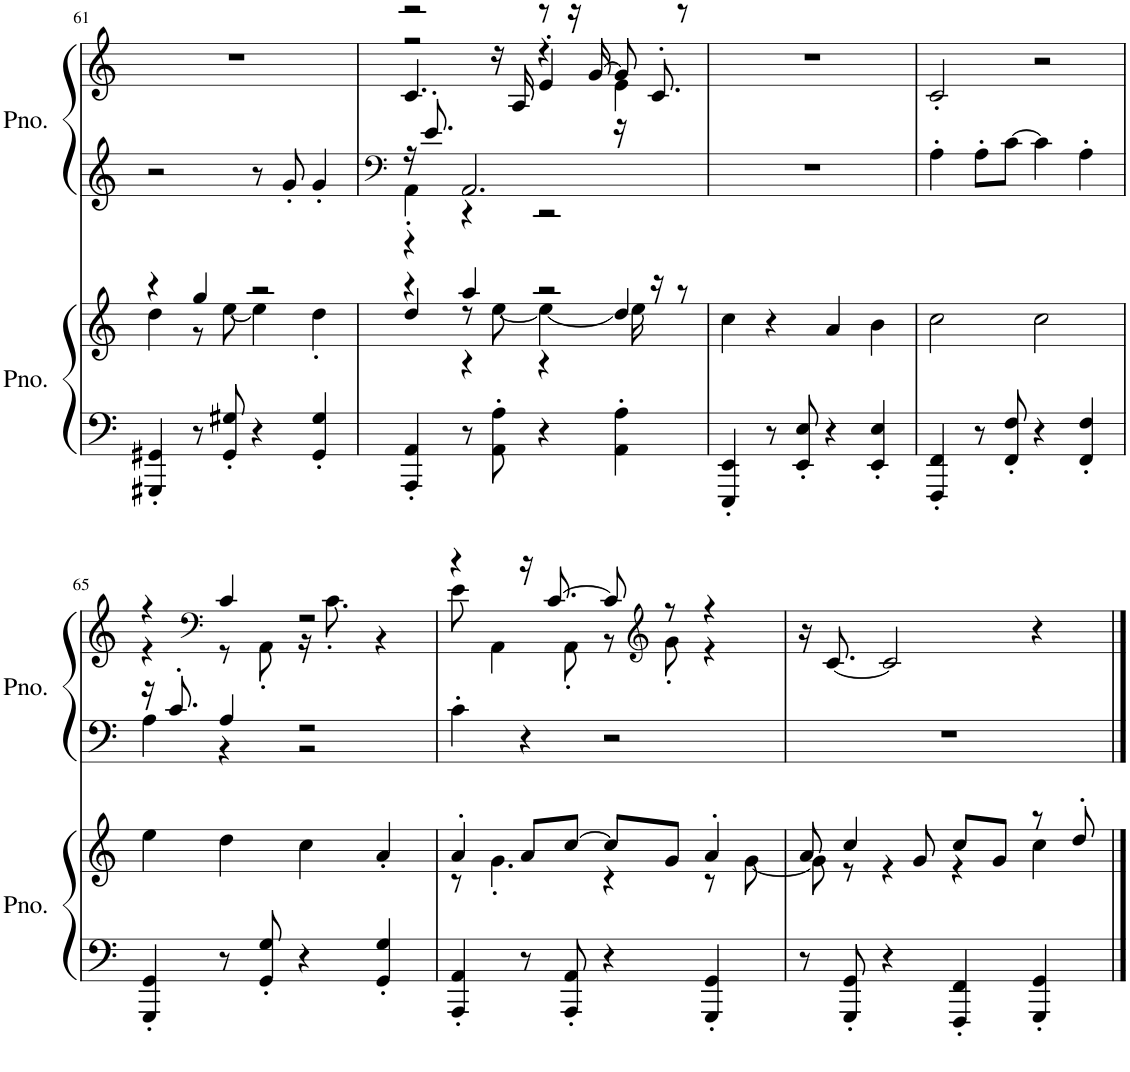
**kern	**kern	**kern	**kern
*part2	*part2	*part1	*part1
*staff4	*staff3	*staff2	*staff1
*I"Piano	*	*I"Piano	*
*I'Pno.	*	*I'Pno.	*
!!LO:PB:g=z
*clefF4	*clefG2	*clefG2	*clefG2
*k[]	*k[]	*k[]	*k[]
*M4/4	*M4/4	*M4/4	*M4/4
=61	=61	=61	=61
*	*^	*	*
4GGG#X/' 4GG#X/'	4r	4dd\	2r	1r
8r	4gg/	8r	.	.
8GG#/' 8G#X/'	.	[8ee\	.	.
4r	2r	4ee\]	8r	.
.	.	.	8g'/	.
4GG#/' 4G#/'	.	4dd'\	4g'/	.
*	*v	*v	*	*
=62	=62	=62	=62
*	*	*clefF4	*
*	*^	*^	*^
*	*	*^	*	*	*	*^
4AAA/' 4AA/'	4r	4r	4dd/	16r	4AA'\	2r	2r	4.c/
.	.	.	.	8.e'/	.	.	.	.
8r	4aa/	8r	4r	2.AA/	4r	.	.	.
8AA\' 8A\'	.	[8ee\	.	.	.	.	.	16r
.	.	.	.	.	.	.	.	16A/
4r	2r	4ee\_	4r	.	2r	8r	4r	4e'/
.	.	.	.	.	.	16r	.	.
.	.	.	.	.	.	[16g/	.	.
4AA\' 4A\'	.	16ee\]	4dd/	.	.	8g/]	4e\	16r
.	.	16r	.	.	.	.	.	8.c'/
.	.	8r	.	.	.	8r	.	.
*	*v	*v	*v	*	*	*	*	*
*	*	*v	*v	*	*	*
*	*	*	*v	*v	*v
=63	=63	=63	=63
4EEE/' 4EE/'	4cc\	1r	1r
8r	4r	.	.
8EE/' 8E/'	.	.	.
4r	4a/	.	.
4EE/' 4E/'	4b\	.	.
=64	=64	=64	=64
4FFF/' 4FF/'	2cc\	4A'\	2c'/
8r	.	8A'\L	.
8FF/' 8F/'	.	[8c\J	.
4r	2cc\	4c\]	2r
4FF/' 4F/'	.	4A'\	.
!!LO:LB:g=z
=65	=65	=65	=65
*	*	*^	*^
4GGG/' 4GG/'	4ee\	16r	4A\	4r	4r
.	.	8.c'/	.	.	.
*	*	*	*	*clefF4	*
8r	4dd\	4A/	4r	4c/	8r
8GG/' 8G/'	.	.	.	.	8AA'\
4r	4cc\	2r	2r	2r	16r
.	.	.	.	.	8.c'\
4GG/' 4G/'	4a'/	.	.	.	4r
*	*	*v	*v	*	*
=66	=66	=66	=66	=66
*	*^	*	*	*
4AAA/' 4AA/'	4a'/	8r	4c'\	4r	8e\
.	.	4.g'\	.	.	4AA\
8r	8a/L	.	4r	16r	.
.	.	.	.	[8.c/	.
8AAA/' 8AA/'	[8cc/J	.	.	.	8AA'\
4r	8cc/L]	4r	2r	8c/]	8r
*	*	*	*	*clefG2	*
.	8g/J	.	.	8r	8g'\
4GGG/' 4GG/'	4a'/	8r	.	4r	4r
.	.	[8g\	.	.	.
*	*	*	*	*v	*v
=67	=67	=67	=67	=67
8r	8a/	8g\]	1r	16r
.	.	.	.	[8.c/
8GGG/' 8GG/'	4cc/	8r	.	.
4r	.	4r	.	2c/]
.	8g/	.	.	.
4FFF/' 4FF/'	8cc/L	4r	.	.
.	8g/J	.	.	.
4GGG/' 4GG/'	8r	4cc\	.	4r
.	8dd'/	.	.	.
*	*v	*v	*	*
==	==	==	==
*-	*-	*-	*-
